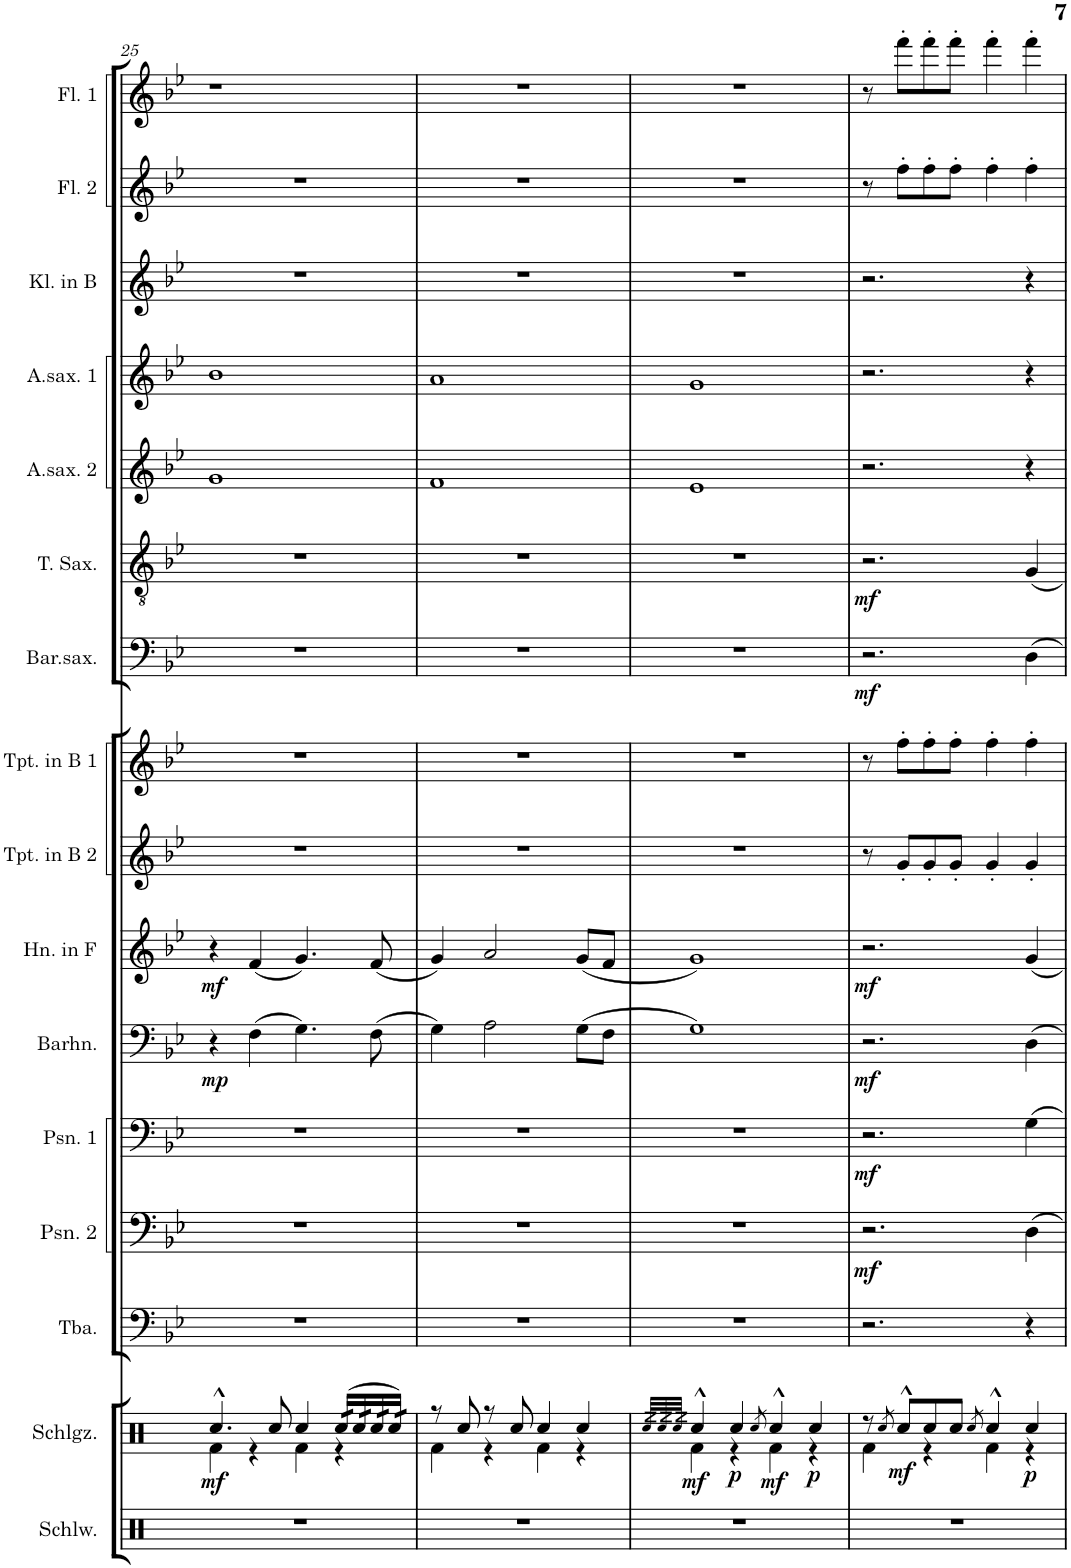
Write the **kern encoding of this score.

**kern	**kern	**dynam	**kern	**kern	**dynam	**kern	**dynam	**kern	**dynam	**kern	**dynam	**kern	**kern	**kern	**dynam	**kern	**dynam	**kern	**kern	**kern	**kern	**kern
*part16	*part15	*part15	*part14	*part13	*part13	*part12	*part12	*part11	*part11	*part10	*part10	*part9	*part8	*part7	*part7	*part6	*part6	*part5	*part4	*part3	*part2	*part1
*staff16	*staff15	*staff15	*staff14	*staff13	*staff13	*staff12	*staff12	*staff11	*staff11	*staff10	*staff10	*staff9	*staff8	*staff7	*staff7	*staff6	*staff6	*staff5	*staff4	*staff3	*staff2	*staff1
*I"Schlagwerk	*I"Schlagwerk	*	*I"Tuba	*I"Posaune 2	*	*I"Posaune 1	*	*I"Baritonhorn	*	*I"Horn in F	*	*I"Trompete in B 2	*I"Trompete in B 1	*I"Baritonsaxophon	*	*I"Tenorsaxophon	*	*I"Altsaxophon 2	*I"Altsaxophon 1	*I"Klarinette in B	*I"Flöte 2	*I"Flöte 1
*I'Schlw.	*	*	*I'Tba.	*I'Psn. 2	*	*I'Psn. 1	*	*I'Barhn.	*	*I'Hn. in F	*	*I'Tpt. in B 2	*I'Tpt. in B 1	*I'Bar.sax.	*	*I'T. Sax.	*	*I'A.sax. 2	*I'A.sax. 1	*I'Kl. in B	*I'Fl. 2	*I'Fl. 1
!!LO:PB:g=z
*clefX	*clefX	*	*clefF4	*clefF4	*	*clefF4	*	*clefF4	*	*clefG2	*	*clefG2	*clefG2	*clefF4	*	*clefGv2	*	*clefG2	*clefG2	*clefG2	*clefG2	*clefG2
*	*	*	*	*	*	*	*	*Trd4c7	*	*Trd4c7	*	*Trd1c2	*Trd1c2	*Trd12c21	*	*Trd8c14	*	*Trd5c9	*Trd5c9	*Trd1c2	*	*
*k[]	*k[]	*	*k[b-e-]	*k[b-e-]	*	*k[b-e-]	*	*k[b-e-]	*	*k[b-e-]	*	*k[b-e-]	*k[b-e-]	*k[b-e-]	*	*k[b-e-]	*	*k[b-e-]	*k[b-e-]	*k[b-e-]	*k[b-e-]	*k[b-e-]
*M4/4	*M4/4	*	*M4/4	*M4/4	*	*M4/4	*	*M4/4	*	*M4/4	*	*M4/4	*M4/4	*M4/4	*	*M4/4	*	*M4/4	*M4/4	*M4/4	*M4/4	*M4/4
=25	=25	=25	=25	=25	=25	=25	=25	=25	=25	=25	=25	=25	=25	=25	=25	=25	=25	=25	=25	=25	=25	=25
*	*^	*	*	*	*	*	*	*	*	*	*	*	*	*	*	*	*	*	*	*	*	*
!	!	!	!LO:DY:b	!	!	!	!	!	!	!LO:DY:b	!	!LO:DY:b	!	!	!	!	!	!	!	!	!	!	!
1r	4.Rcc^^/	4Rf\	mf	1r	1r	.	1r	.	4r	mp	4r	mf	1r	1r	1r	.	1r	.	1g	1b-	1r	1r	1r
.	.	4r	.	.	.	.	.	.	(4F\	.	(4f/	.	.	.	.	.	.	.	.	.	.	.	.
.	8Rcc/	.	.	.	.	.	.	.	.	.	.	.	.	.	.	.	.	.	.	.	.	.	.
.	4Rcc/	4Rf\	.	.	.	.	.	.	4.G\)	.	4.g/)	.	.	.	.	.	.	.	.	.	.	.	.
*	*tremolo	*	*	*	*	*	*	*	*	*	*	*	*	*	*	*	*	*	*	*	*	*	*
.	(32Rcc/LLL	4r	.	.	.	.	.	.	.	.	.	.	.	.	.	.	.	.	.	.	.	.	.
.	(32Rcc/	.	.	.	.	.	.	.	.	.	.	.	.	.	.	.	.	.	.	.	.	.	.
.	32Rcc/	.	.	.	.	.	.	.	.	.	.	.	.	.	.	.	.	.	.	.	.	.	.
.	32Rcc/	.	.	.	.	.	.	.	.	.	.	.	.	.	.	.	.	.	.	.	.	.	.
.	32Rcc/	.	.	.	.	.	.	.	(8F\	.	(8f/	.	.	.	.	.	.	.	.	.	.	.	.
.	32Rcc/	.	.	.	.	.	.	.	.	.	.	.	.	.	.	.	.	.	.	.	.	.	.
.	32Rcc/)	.	.	.	.	.	.	.	.	.	.	.	.	.	.	.	.	.	.	.	.	.	.
.	32Rcc/)JJJ	.	.	.	.	.	.	.	.	.	.	.	.	.	.	.	.	.	.	.	.	.	.
*	*Xtremolo	*	*	*	*	*	*	*	*	*	*	*	*	*	*	*	*	*	*	*	*	*	*
=26	=26	=26	=26	=26	=26	=26	=26	=26	=26	=26	=26	=26	=26	=26	=26	=26	=26	=26	=26	=26	=26	=26	=26
1r	8r	4Rf\	.	1r	1r	.	1r	.	4G\)	.	4g/)	.	1r	1r	1r	.	1r	.	1f	1a	1r	1r	1r
.	8Rcc/	.	.	.	.	.	.	.	.	.	.	.	.	.	.	.	.	.	.	.	.	.	.
.	8r	4r	.	.	.	.	.	.	2A\	.	2a/	.	.	.	.	.	.	.	.	.	.	.	.
.	8Rcc/	.	.	.	.	.	.	.	.	.	.	.	.	.	.	.	.	.	.	.	.	.	.
.	4Rcc/	4Rf\	.	.	.	.	.	.	.	.	.	.	.	.	.	.	.	.	.	.	.	.	.
.	4Rcc/	4r	.	.	.	.	.	.	(8G\L	.	(8g/L	.	.	.	.	.	.	.	.	.	.	.	.
.	.	.	.	.	.	.	.	.	8F\J	.	8f/J	.	.	.	.	.	.	.	.	.	.	.	.
=27	=27	=27	=27	=27	=27	=27	=27	=27	=27	=27	=27	=27	=27	=27	=27	=27	=27	=27	=27	=27	=27	=27	=27
.	32qRcc@32@/LLL	.	.	.	.	.	.	.	.	.	.	.	.	.	.	.	.	.	.	.	.	.	.
.	32qRcc@32@/	.	.	.	.	.	.	.	.	.	.	.	.	.	.	.	.	.	.	.	.	.	.
.	32qRcc@32@/JJJ	.	.	.	.	.	.	.	.	.	.	.	.	.	.	.	.	.	.	.	.	.	.
!	!	!	!LO:DY:b	!	!	!	!	!	!	!	!	!	!	!	!	!	!	!	!	!	!	!	!
1r	4Rcc^^/	4Rf\	mf	1r	1r	.	1r	.	1G)	.	1g)	.	1r	1r	1r	.	1r	.	1e-	1g	1r	1r	1r
!	!	!	!LO:DY:b	!	!	!	!	!	!	!	!	!	!	!	!	!	!	!	!	!	!	!	!
.	4Rcc/	4r	p	.	.	.	.	.	.	.	.	.	.	.	.	.	.	.	.	.	.	.	.
.	8qRcc/	.	.	.	.	.	.	.	.	.	.	.	.	.	.	.	.	.	.	.	.	.	.
!	!	!	!LO:DY:b	!	!	!	!	!	!	!	!	!	!	!	!	!	!	!	!	!	!	!	!
.	4Rcc^^/	4Rf\	mf	.	.	.	.	.	.	.	.	.	.	.	.	.	.	.	.	.	.	.	.
!	!	!	!LO:DY:b	!	!	!	!	!	!	!	!	!	!	!	!	!	!	!	!	!	!	!	!
.	4Rcc/	4r	p	.	.	.	.	.	.	.	.	.	.	.	.	.	.	.	.	.	.	.	.
=28	=28	=28	=28	=28	=28	=28	=28	=28	=28	=28	=28	=28	=28	=28	=28	=28	=28	=28	=28	=28	=28	=28	=28
!	!	!	!	!	!	!LO:DY:b	!	!LO:DY:b	!	!LO:DY:b	!	!LO:DY:b	!	!	!	!LO:DY:b	!	!LO:DY:b	!	!	!	!	!
1r	8r	4Rf\	.	2.r	2.r	mf	2.r	mf	2.r	mf	2.r	mf	8r	8r	2.r	mf	2.r	mf	2.r	2.r	2.r	8r	8r
.	8qRcc/	.	.	.	.	.	.	.	.	.	.	.	.	.	.	.	.	.	.	.	.	.	.
!	!	!	!LO:DY:b	!	!	!	!	!	!	!	!	!	!	!	!	!	!	!	!	!	!	!	!
.	8Rcc^^/L	.	mf	.	.	.	.	.	.	.	.	.	8g'/L	8ff'\L	.	.	.	.	.	.	.	8ff'\L	8fff'\L
.	8Rcc/	4r	.	.	.	.	.	.	.	.	.	.	8g'/	8ff'\	.	.	.	.	.	.	.	8ff'\	8fff'\
.	8Rcc/J	.	.	.	.	.	.	.	.	.	.	.	8g'/J	8ff'\J	.	.	.	.	.	.	.	8ff'\J	8fff'\J
.	8qRcc/	.	.	.	.	.	.	.	.	.	.	.	.	.	.	.	.	.	.	.	.	.	.
.	4Rcc^^/	4Rf\	.	.	.	.	.	.	.	.	.	.	4g'/	4ff'\	.	.	.	.	.	.	.	4ff'\	4fff'\
!	!	!	!LO:DY:b	!	!	!	!	!	!	!	!	!	!	!	!	!	!	!	!	!	!	!	!
.	4Rcc/	4r	p	4r	4D\	.	4G\	.	4D\	.	4g/	.	4g'/	4ff'\	4D\	.	4G/	.	4r	4r	4r	4ff'\	4fff'\
*	*v	*v	*	*	*	*	*	*	*	*	*	*	*	*	*	*	*	*	*	*	*	*	*
=	=	=	=	=	=	=	=	=	=	=	=	=	=	=	=	=	=	=	=	=	=	=
*-	*-	*-	*-	*-	*-	*-	*-	*-	*-	*-	*-	*-	*-	*-	*-	*-	*-	*-	*-	*-	*-	*-
